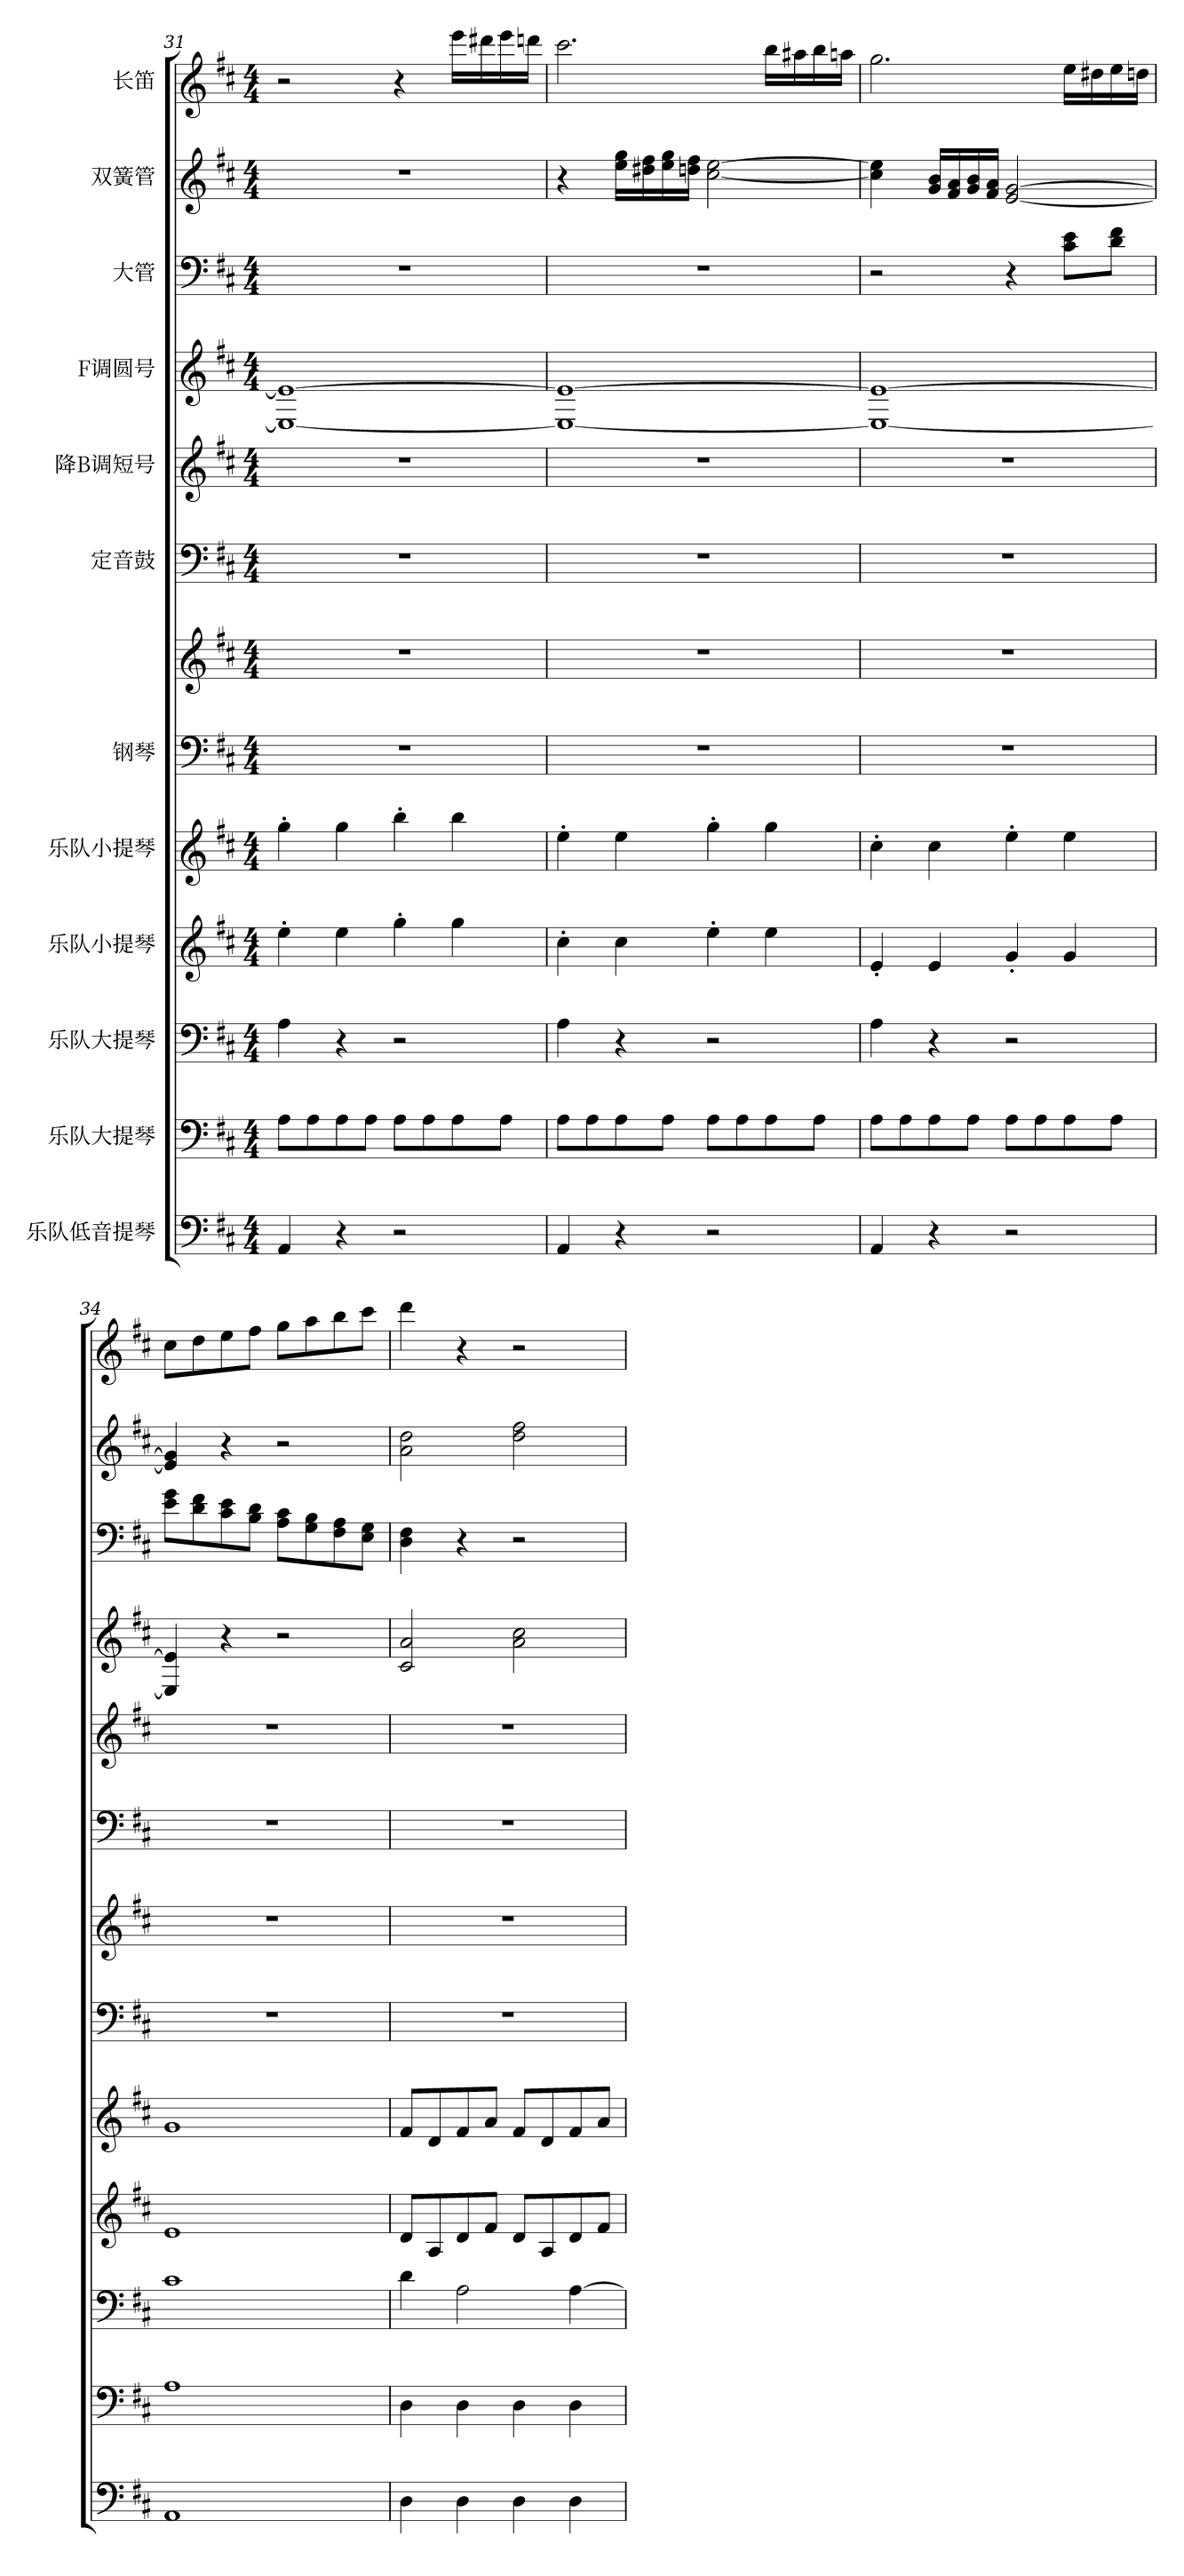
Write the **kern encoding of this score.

**kern	**kern	**kern	**kern	**kern	**kern	**kern	**kern	**kern	**kern	**kern	**kern	**kern
*part12	*part11	*part10	*part9	*part8	*part7	*part7	*part6	*part5	*part4	*part3	*part2	*part1
*staff13	*staff12	*staff11	*staff10	*staff9	*staff8	*staff7	*staff6	*staff5	*staff4	*staff3	*staff2	*staff1
*I"乐队低音提琴	*I"乐队大提琴	*I"乐队大提琴	*I"乐队小提琴	*I"乐队小提琴	*I"钢琴	*	*I"定音鼓	*I"降B调短号	*I"F调圆号	*I"大管	*I"双簧管	*I"长笛
!!LO:PB:g=z
*clefF4	*clefF4	*clefF4	*clefG2	*clefG2	*clefF4	*clefG2	*clefF4	*clefG2	*clefG2	*clefF4	*clefG2	*clefG2
*ITrd7c12	*	*	*	*	*	*	*	*ITrd1c2	*ITrd4c7	*	*	*
*k[f#c#]	*k[f#c#]	*k[f#c#]	*k[f#c#]	*k[f#c#]	*k[f#c#]	*k[f#c#]	*k[f#c#]	*k[]	*k[f#]	*k[f#c#]	*k[f#c#]	*k[f#c#]
*M4/4	*M4/4	*M4/4	*M4/4	*M4/4	*M4/4	*M4/4	*M4/4	*M4/4	*M4/4	*M4/4	*M4/4	*M4/4
=31	=31	=31	=31	=31	=31	=31	=31	=31	=31	=31	=31	=31
4AAA/	8A\L	4A\	4ee'\	4gg'\	1r	1r	1r	1r	1AA_ 1A_	1r	1r	2r
.	8A\	.	.	.	.	.	.	.	.	.	.	.
4r	8A\	4r	4ee\	4gg\	.	.	.	.	.	.	.	.
.	8A\J	.	.	.	.	.	.	.	.	.	.	.
2r	8A\L	2r	4gg'\	4bb'\	.	.	.	.	.	.	.	4r
.	8A\	.	.	.	.	.	.	.	.	.	.	.
.	8A\	.	4gg\	4bb\	.	.	.	.	.	.	.	16eee\LL
.	.	.	.	.	.	.	.	.	.	.	.	16ddd#X\
.	8A\J	.	.	.	.	.	.	.	.	.	.	16eee\
.	.	.	.	.	.	.	.	.	.	.	.	16dddn\JJ
=32	=32	=32	=32	=32	=32	=32	=32	=32	=32	=32	=32	=32
4AAA/	8A\L	4A\	4cc#'\	4ee'\	1r	1r	1r	1r	1AA_ 1A_	1r	4r	2.ccc#\
.	8A\	.	.	.	.	.	.	.	.	.	.	.
4r	8A\	4r	4cc#\	4ee\	.	.	.	.	.	.	16ee\ 16gg\LL	.
.	.	.	.	.	.	.	.	.	.	.	16dd#X\ 16ff#\	.
.	8A\J	.	.	.	.	.	.	.	.	.	16ee\ 16gg\	.
.	.	.	.	.	.	.	.	.	.	.	16ddn\ 16ff#\JJ	.
2r	8A\L	2r	4ee'\	4gg'\	.	.	.	.	.	.	[2cc#\ [2ee\	.
.	8A\	.	.	.	.	.	.	.	.	.	.	.
.	8A\	.	4ee\	4gg\	.	.	.	.	.	.	.	16bb\LL
.	.	.	.	.	.	.	.	.	.	.	.	16aa#X\
.	8A\J	.	.	.	.	.	.	.	.	.	.	16bb\
.	.	.	.	.	.	.	.	.	.	.	.	16aan\JJ
=33	=33	=33	=33	=33	=33	=33	=33	=33	=33	=33	=33	=33
4AAA/	8A\L	4A\	4e'/	4cc#'\	1r	1r	1r	1r	1AA_ 1A_	2r	4cc#\] 4ee\]	2.gg\
.	8A\	.	.	.	.	.	.	.	.	.	.	.
4r	8A\	4r	4e/	4cc#\	.	.	.	.	.	.	16g/ 16b/LL	.
.	.	.	.	.	.	.	.	.	.	.	16f#/ 16a/	.
.	8A\J	.	.	.	.	.	.	.	.	.	16g/ 16b/	.
.	.	.	.	.	.	.	.	.	.	.	16f#/ 16a/JJ	.
2r	8A\L	2r	4g'/	4ee'\	.	.	.	.	.	4r	[2e/ [2g/	.
.	8A\	.	.	.	.	.	.	.	.	.	.	.
.	8A\	.	4g/	4ee\	.	.	.	.	.	8c#\ 8e\L	.	16ee\LL
.	.	.	.	.	.	.	.	.	.	.	.	16dd#X\
.	8A\J	.	.	.	.	.	.	.	.	8d\ 8f#\J	.	16ee\
.	.	.	.	.	.	.	.	.	.	.	.	16ddn\JJ
!!LO:PB:g=z
=34	=34	=34	=34	=34	=34	=34	=34	=34	=34	=34	=34	=34
1AAA	1A	1c#	1e	1g	1r	1r	1r	1r	4AA/] 4A/]	8e\ 8g\L	4e/] 4g/]	8cc#\L
.	.	.	.	.	.	.	.	.	.	8d\ 8f#\	.	8dd\
.	.	.	.	.	.	.	.	.	4r	8c#\ 8e\	4r	8ee\
.	.	.	.	.	.	.	.	.	.	8B\ 8d\J	.	8ff#\J
.	.	.	.	.	.	.	.	.	2r	8A\ 8c#\L	2r	8gg\L
.	.	.	.	.	.	.	.	.	.	8G\ 8B\	.	8aa\
.	.	.	.	.	.	.	.	.	.	8F#\ 8A\	.	8bb\
.	.	.	.	.	.	.	.	.	.	8E\ 8G\J	.	8ccc#\J
=35	=35	=35	=35	=35	=35	=35	=35	=35	=35	=35	=35	=35
4DD\	4D\	4d\	8d/L	8f#/L	1r	1r	1r	1r	2F#/ 2d/	4D\ 4F#\	2a\ 2dd\	4ddd\
.	.	.	8A/	8d/	.	.	.	.	.	.	.	.
4DD\	4D\	2A\	8d/	8f#/	.	.	.	.	.	4r	.	4r
.	.	.	8f#/J	8a/J	.	.	.	.	.	.	.	.
4DD\	4D\	.	8d/L	8f#/L	.	.	.	.	2d\ 2f#\	2r	2dd\ 2ff#\	2r
.	.	.	8A/	8d/	.	.	.	.	.	.	.	.
4DD\	4D\	[4A\	8d/	8f#/	.	.	.	.	.	.	.	.
.	.	.	8f#/J	8a/J	.	.	.	.	.	.	.	.
=	=	=	=	=	=	=	=	=	=	=	=	=
*-	*-	*-	*-	*-	*-	*-	*-	*-	*-	*-	*-	*-
